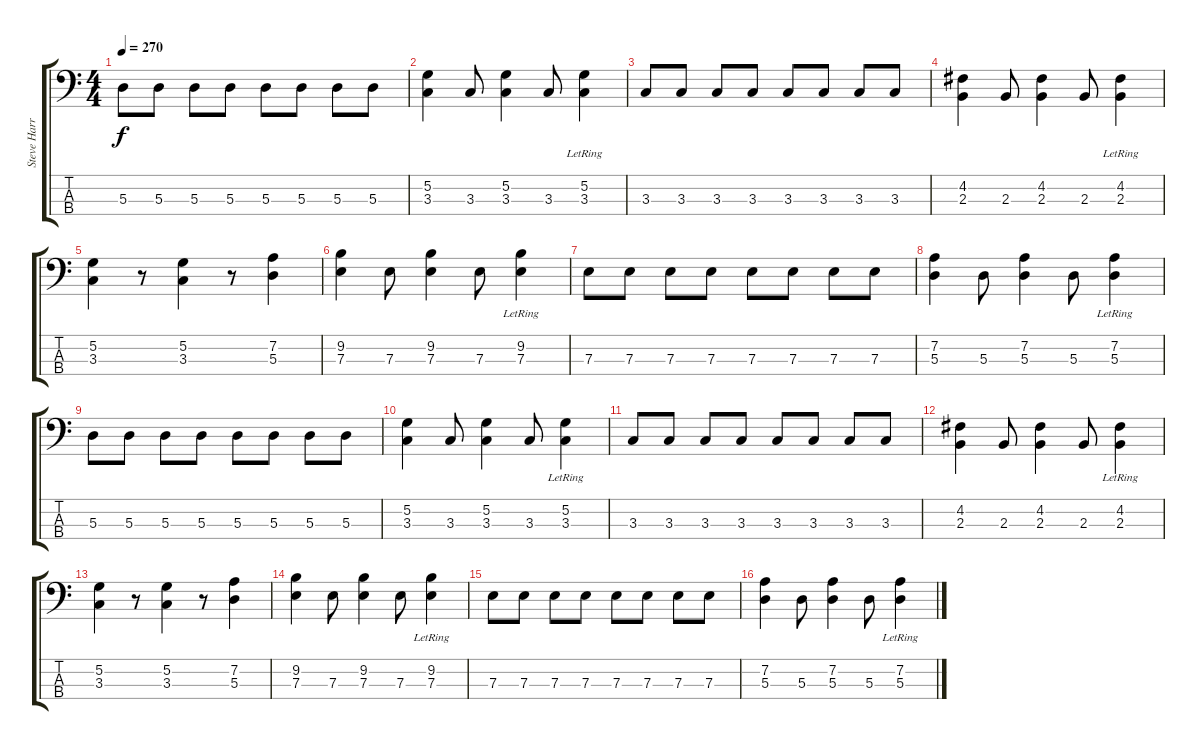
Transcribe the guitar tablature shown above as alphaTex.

\track ("Steve Harris" "Steve Harr") {instrument electricbassfinger}
\staff {score tabs}
\tuning (G2 D2 A1 E1) {hide}
\ts (4 4)
\tempo 270
\clef f4
\ks c
5.3.8{dy f} 5.3.8 5.3.8 5.3.8 5.3.8 5.3.8 5.3.8 5.3.8 |
(5.2 3.3).4 3.3.8 (5.2 3.3).4 3.3.8 (5.2{lr} 3.3).4 |
3.3.8 3.3.8 3.3.8 3.3.8 3.3.8 3.3.8 3.3.8 3.3.8 |
(4.2 2.3).4 2.3.8 (4.2 2.3).4 2.3.8 (4.2{lr} 2.3).4 |
(5.2 3.3).4 r.8 (5.2 3.3).4 r.8 (7.2 5.3).4 |
(9.2 7.3).4 7.3.8 (9.2 7.3).4 7.3.8 (9.2{lr} 7.3).4 |
7.3.8 7.3.8 7.3.8 7.3.8 7.3.8 7.3.8 7.3.8 7.3.8 |
(7.2 5.3).4 5.3.8 (7.2 5.3).4 5.3.8 (7.2{lr} 5.3).4 |
5.3.8 5.3.8 5.3.8 5.3.8 5.3.8 5.3.8 5.3.8 5.3.8 |
(5.2 3.3).4 3.3.8 (5.2 3.3).4 3.3.8 (5.2{lr} 3.3).4 |
3.3.8 3.3.8 3.3.8 3.3.8 3.3.8 3.3.8 3.3.8 3.3.8 |
(4.2 2.3).4 2.3.8 (4.2 2.3).4 2.3.8 (4.2{lr} 2.3).4 |
(5.2 3.3).4 r.8 (5.2 3.3).4 r.8 (7.2 5.3).4 |
(9.2 7.3).4 7.3.8 (9.2 7.3).4 7.3.8 (9.2{lr} 7.3).4 |
7.3.8 7.3.8 7.3.8 7.3.8 7.3.8 7.3.8 7.3.8 7.3.8 |
(7.2 5.3).4 5.3.8 (7.2 5.3).4 5.3.8 (7.2{lr} 5.3).4
